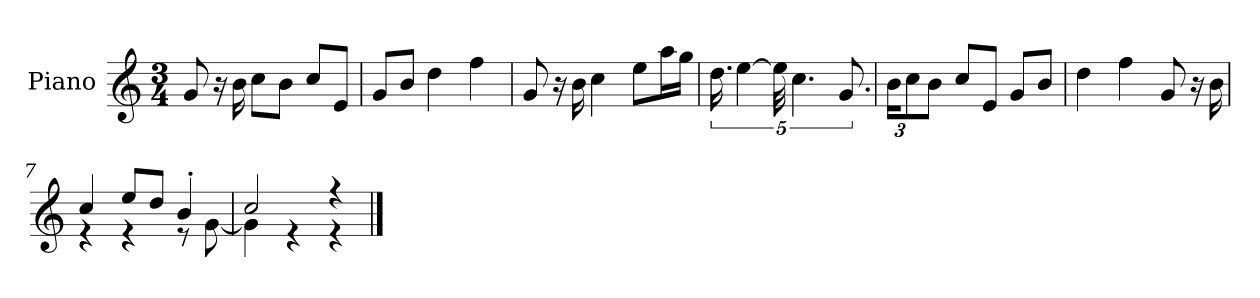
**kern
*part1
*staff1
*I"Piano
*I'P-no
*clefG2
*k[]
*M3/4
*MM179
=1
8g/
16r
16b\
8cc\L
8b\J
8cc/L
8e/J
=2
8g/L
8b/J
4dd\
4ff\
=3
8g/
16r
16b\
4cc\
8ee\L
16aa\L
16gg\JJ
=4
20.dd\
[5ee\
40ee\]
5.cc\
10.g/
=5
*Xbrackettup
24b\KL
12cc\
8b\J
8cc/L
8e/J
8g/L
8b/J
=6
4dd\
4ff\
8g/
16r
16b\
!!LO:LB:g=z
=7
*^
4cc/	4r
8ee/L	4r
8dd/J	.
4b'/	8r
.	[8g\
=8	=8
2cc/	4g\]
.	4r
4r	4r
*v	*v
==
*-
